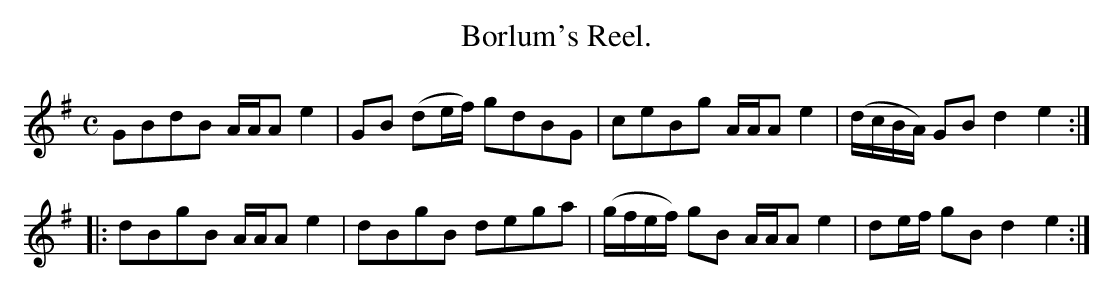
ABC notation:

X:1
T:Borlum's Reel.
M:C
L:1/8
K:EMin
GBdB A/A/A e2|GB (de/f/) gdBG| ceBg         A/A/A e2|(d/c/B/A/) GB d2e2:|
|:dBgB A/A/A e2|dBgB       dega|(g/f/e/f/) gB A/A/A e2| de/f/     gB d2e2:|
